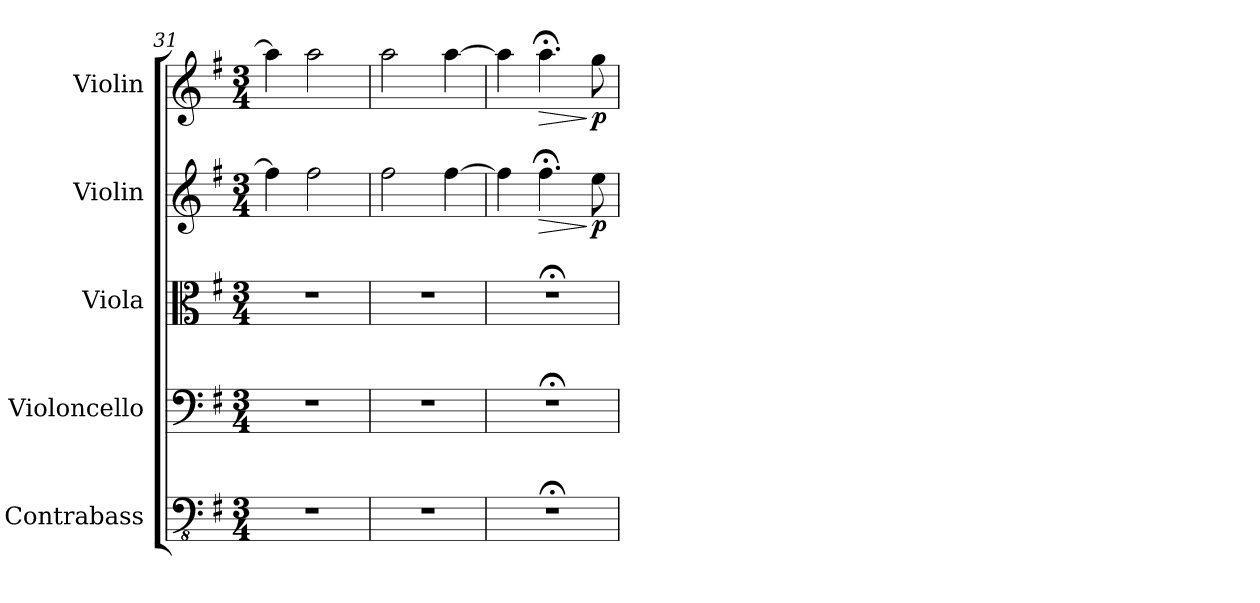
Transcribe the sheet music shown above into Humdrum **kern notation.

**kern	**kern	**kern	**kern	**dynam	**kern	**dynam
*part5	*part4	*part3	*part2	*part2	*part1	*part1
*staff5	*staff4	*staff3	*staff2	*staff2	*staff1	*staff1
*I"Contrabass	*I"Violoncello	*I"Viola	*I"Violin	*	*I"Violin	*
*I'Cb.	*I'Vc.	*I'Vla.	*I'Vln.	*	*I'Vln.	*
*clefFv4	*clefF4	*clefC3	*clefG2	*	*clefG2	*
*ITrd7c12	*	*	*	*	*	*
*k[f#]	*k[f#]	*k[f#]	*k[f#]	*	*k[f#]	*
*M3/4	*M3/4	*M3/4	*M3/4	*	*M3/4	*
=31	=31	=31	=31	=31	=31	=31
2.r	2.r	2.r	4ff#\]	.	4aa\]	.
*	*	*	*	*	*MM138	*
.	.	.	2ff#\	.	2aa\	.
!!LO:PB:g=z
=32	=32	=32	=32	=32	=32	=32
*	*	*	*	*	*MM120	*
2.r	2.r	2.r	2ff#\	.	2aa\	.
*	*	*	*	*	*MM102	*
.	.	.	[4ff#\	.	[4aa\	.
=33	=33	=33	=33	=33	=33	=33
2.r;<	2.r;<	2.r;<	4ff#\]	.	4aa\]	.
*	*	*	*	*	*MM48	*
!	!	!	!	!LO:HP:b	!	!LO:HP:b
.	.	.	4.ff#;<\	>	4.aa;<\	>
*	*	*	*	*	*MM90	*
!	!	!	!	!LO:DY:n=1:b	!	!LO:DY:n=1:b
.	.	.	8ee\	] p	8gg\	] p
=	=	=	=	=	=	=
*-	*-	*-	*-	*-	*-	*-
